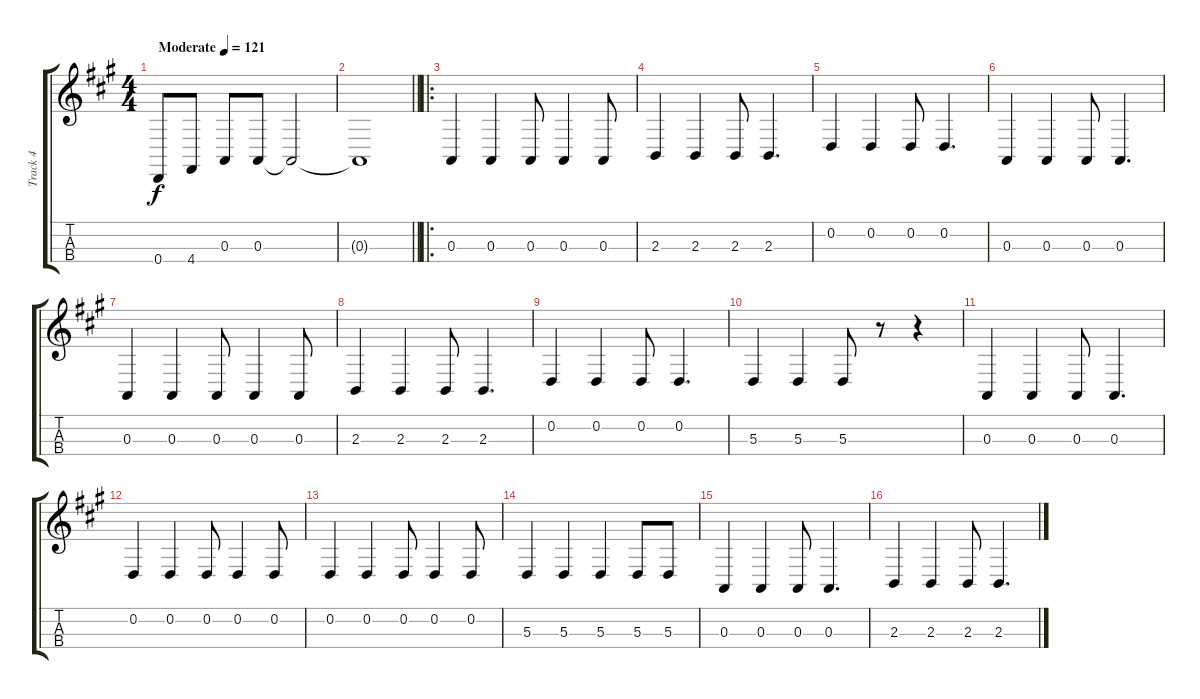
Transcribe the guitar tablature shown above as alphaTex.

\track ("Track 4" "Track 4") {instrument acousticgrandpiano}
\staff {score tabs}
\tuning (G3 D3 A2 D2) {hide}
\ts (4 4)
\tempo (121 "Moderate")
\clef g2
\ks a
0.4.8{dy f instrument acousticgrandpiano} 4.4.8 0.3.8 0.3.8 0.3{t}.2 |
\barLineRight lightlight
0.3{t}.1 |
\ro
0.3.4 0.3.4 0.3.8 0.3.4 0.3.8 |
2.3.4 2.3.4 2.3.8 2.3.4{d} |
0.2.4 0.2.4 0.2.8 0.2.4{d} |
0.3.4 0.3.4 0.3.8 0.3.4{d} |
0.3.4 0.3.4 0.3.8 0.3.4 0.3.8 |
2.3.4 2.3.4 2.3.8 2.3.4{d} |
0.2.4 0.2.4 0.2.8 0.2.4{d} |
5.3.4 5.3.4 5.3.8 r.8 r.4 |
0.3.4 0.3.4 0.3.8 0.3.4{d} |
0.2.4 0.2.4 0.2.8 0.2.4 0.2.8 |
0.2.4 0.2.4 0.2.8 0.2.4 0.2.8 |
5.3.4 5.3.4 5.3.4 5.3.8 5.3.8 |
0.3.4 0.3.4 0.3.8 0.3.4{d} |
2.3.4 2.3.4 2.3.8 2.3.4{d}
